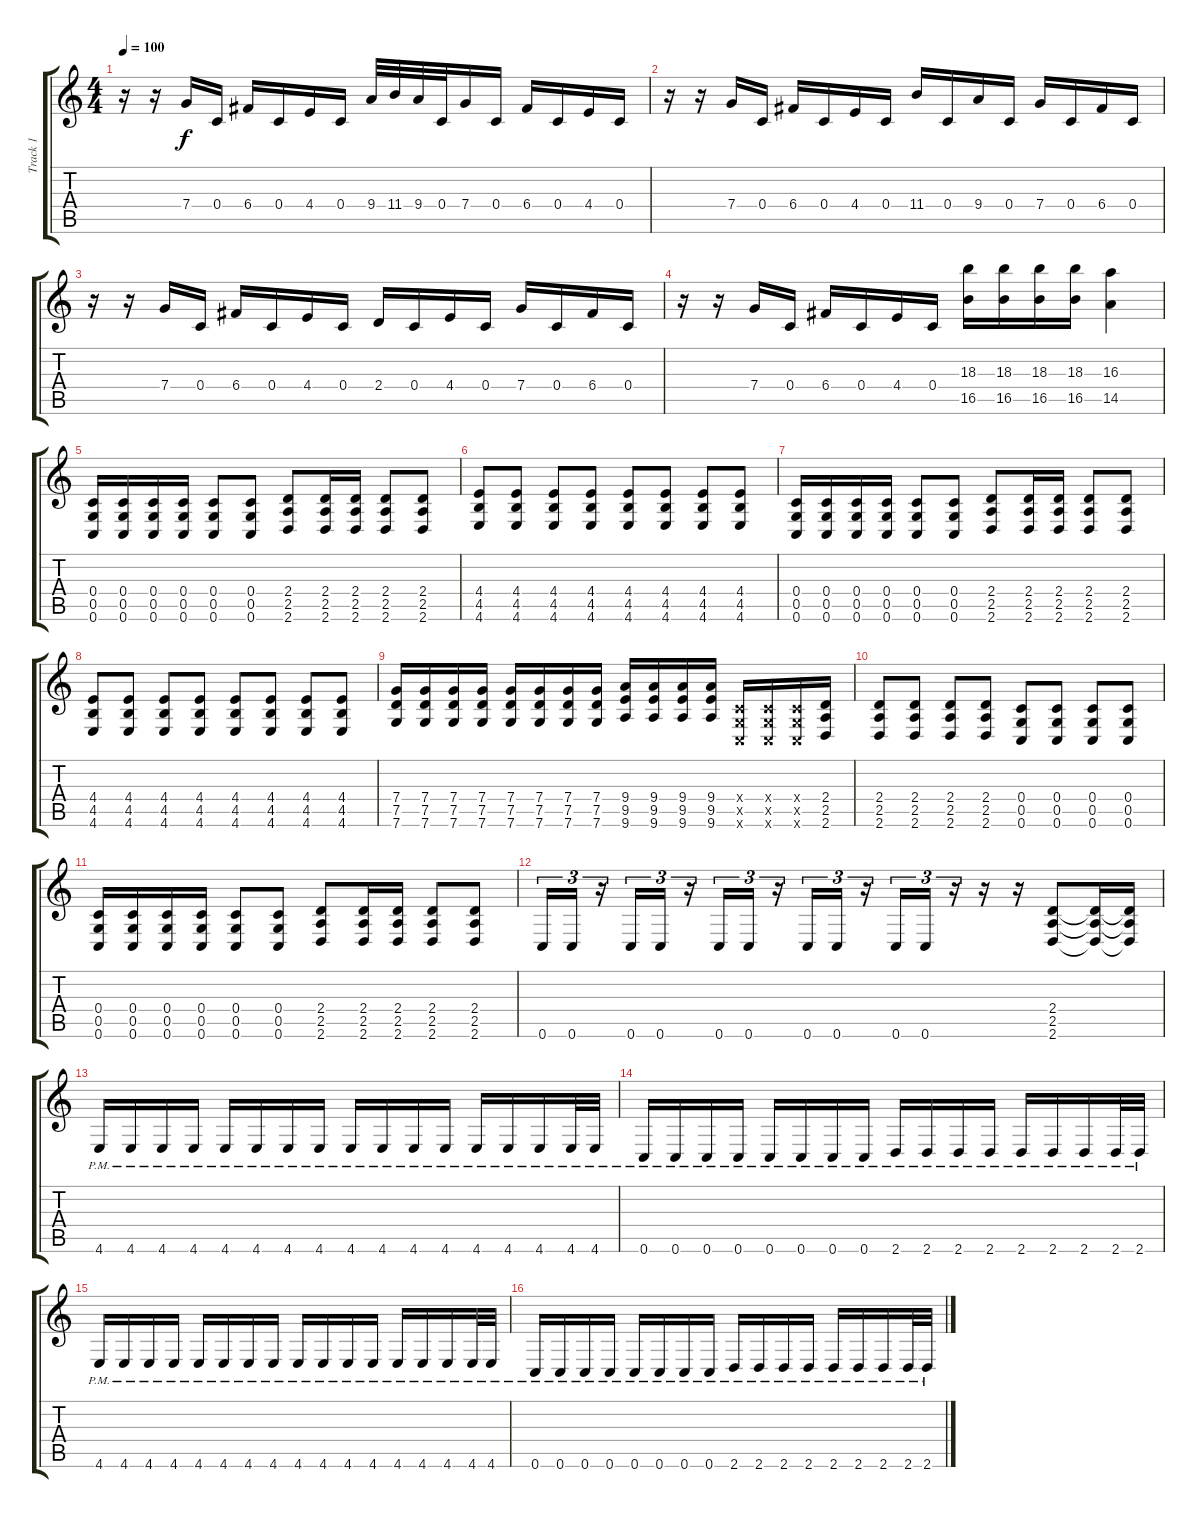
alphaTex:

\track ("Track 1" "Track 1") {instrument overdrivenguitar}
\staff {score tabs}
\tuning (D4 A3 F3 C3 G2 C2) {hide}
\ts (4 4)
\tempo 100
\clef g2
\ks c
r.16{dy f} r.16 7.4.16 0.4.16 6.4.16 0.4.16 4.4.16 0.4.16 9.4.32 11.4.32 9.4.32 0.4.32 7.4.16 0.4.16 6.4.16 0.4.16 4.4.16 0.4.16 |
r.16 r.16 7.4.16 0.4.16 6.4.16 0.4.16 4.4.16 0.4.16 11.4.16 0.4.16 9.4.16 0.4.16 7.4.16 0.4.16 6.4.16 0.4.16 |
r.16 r.16 7.4.16 0.4.16 6.4.16 0.4.16 4.4.16 0.4.16 2.4.16 0.4.16 4.4.16 0.4.16 7.4.16 0.4.16 6.4.16 0.4.16 |
r.16 r.16 7.4.16 0.4.16 6.4.16 0.4.16 4.4.16 0.4.16 (18.3 16.5).16 (18.3 16.5).16 (18.3 16.5).16 (18.3 16.5).16 (16.3 14.5).4 |
(0.4 0.5 0.6).16 (0.4 0.5 0.6).16 (0.4 0.5 0.6).16 (0.4 0.5 0.6).16 (0.4 0.5 0.6).8 (0.4 0.5 0.6).8 (2.4 2.5 2.6).8 (2.4 2.5 2.6).16 (2.4 2.5 2.6).16 (2.4 2.5 2.6).8 (2.4 2.5 2.6).8 |
(4.4 4.5 4.6).8 (4.4 4.5 4.6).8 (4.4 4.5 4.6).8 (4.4 4.5 4.6).8 (4.4 4.5 4.6).8 (4.4 4.5 4.6).8 (4.4 4.5 4.6).8 (4.4 4.5 4.6).8 |
(0.4 0.5 0.6).16 (0.4 0.5 0.6).16 (0.4 0.5 0.6).16 (0.4 0.5 0.6).16 (0.4 0.5 0.6).8 (0.4 0.5 0.6).8 (2.4 2.5 2.6).8 (2.4 2.5 2.6).16 (2.4 2.5 2.6).16 (2.4 2.5 2.6).8 (2.4 2.5 2.6).8 |
(4.4 4.5 4.6).8 (4.4 4.5 4.6).8 (4.4 4.5 4.6).8 (4.4 4.5 4.6).8 (4.4 4.5 4.6).8 (4.4 4.5 4.6).8 (4.4 4.5 4.6).8 (4.4 4.5 4.6).8 |
(7.4 7.5 7.6).16 (7.4 7.5 7.6).16 (7.4 7.5 7.6).16 (7.4 7.5 7.6).16 (7.4 7.5 7.6).16 (7.4 7.5 7.6).16 (7.4 7.5 7.6).16 (7.4 7.5 7.6).16 (9.4 9.5 9.6).16 (9.4 9.5 9.6).16 (9.4 9.5 9.6).16 (9.4 9.5 9.6).16 (0.4{x} 0.5{x} 0.6{x}).16 (0.4{x} 0.5{x} 0.6{x}).16 (0.4{x} 0.5{x} 0.6{x}).16 (2.4 2.5 2.6).16 |
(2.4 2.5 2.6).8 (2.4 2.5 2.6).8 (2.4 2.5 2.6).8 (2.4 2.5 2.6).8 (0.4 0.5 0.6).8 (0.4 0.5 0.6).8 (0.4 0.5 0.6).8 (0.4 0.5 0.6).8 |
(0.4 0.5 0.6).16 (0.4 0.5 0.6).16 (0.4 0.5 0.6).16 (0.4 0.5 0.6).16 (0.4 0.5 0.6).8 (0.4 0.5 0.6).8 (2.4 2.5 2.6).8 (2.4 2.5 2.6).16 (2.4 2.5 2.6).16 (2.4 2.5 2.6).8 (2.4 2.5 2.6).8 |
0.6.16{tu (3 2)} 0.6.16{tu (3 2)} r.16{tu (3 2)} 0.6.16{tu (3 2)} 0.6.16{tu (3 2)} r.16{tu (3 2)} 0.6.16{tu (3 2)} 0.6.16{tu (3 2)} r.16{tu (3 2)} 0.6.16{tu (3 2)} 0.6.16{tu (3 2)} r.16{tu (3 2)} 0.6.16{tu (3 2)} 0.6.16{tu (3 2)} r.16{tu (3 2)} r.16 r.16 (2.4 2.5 2.6).8 (2.4{t} 2.5{t} 2.6{t}).16 (2.4{t} 2.5{t} 2.6{t}).16 |
4.6{pm}.16 4.6{pm}.16 4.6{pm}.16 4.6{pm}.16 4.6{pm}.16 4.6{pm}.16 4.6{pm}.16 4.6{pm}.16 4.6{pm}.16 4.6{pm}.16 4.6{pm}.16 4.6{pm}.16 4.6{pm}.16 4.6{pm}.16 4.6{pm}.16 4.6{pm}.32 4.6{pm}.32 |
0.6{pm}.16 0.6{pm}.16 0.6{pm}.16 0.6{pm}.16 0.6{pm}.16 0.6{pm}.16 0.6{pm}.16 0.6{pm}.16 2.6{pm}.16 2.6{pm}.16 2.6{pm}.16 2.6{pm}.16 2.6{pm}.16 2.6{pm}.16 2.6{pm}.16 2.6{pm}.32 2.6{pm}.32 |
4.6{pm}.16 4.6{pm}.16 4.6{pm}.16 4.6{pm}.16 4.6{pm}.16 4.6{pm}.16 4.6{pm}.16 4.6{pm}.16 4.6{pm}.16 4.6{pm}.16 4.6{pm}.16 4.6{pm}.16 4.6{pm}.16 4.6{pm}.16 4.6{pm}.16 4.6{pm}.32 4.6{pm}.32 |
0.6{pm}.16 0.6{pm}.16 0.6{pm}.16 0.6{pm}.16 0.6{pm}.16 0.6{pm}.16 0.6{pm}.16 0.6{pm}.16 2.6{pm}.16 2.6{pm}.16 2.6{pm}.16 2.6{pm}.16 2.6{pm}.16 2.6{pm}.16 2.6{pm}.16 2.6{pm}.32 2.6{pm}.32
